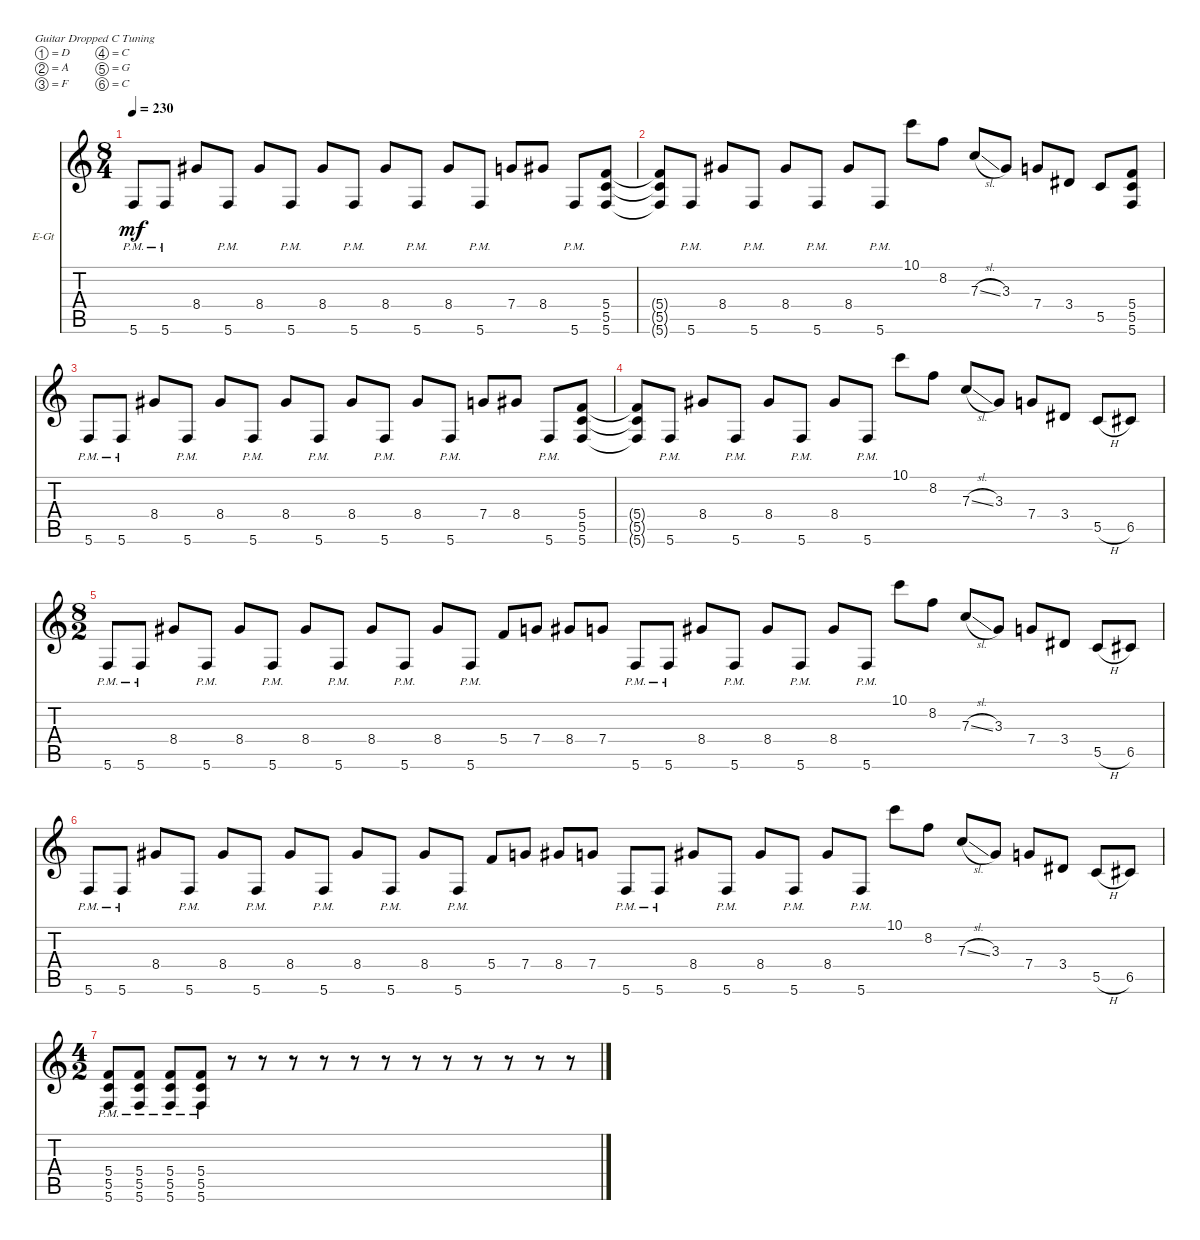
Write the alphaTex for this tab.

\defaultSystemsLayout 4
\bracketExtendMode nobrackets
\firstSystemTrackNameOrientation horizontal
\otherSystemsTrackNameOrientation horizontal
\track ("Rhythm Guitar" "E-Gt") {instrument distortionguitar}
\staff {score tabs}
\tuning (D4 A3 F3 C3 G2 C2)
\ts (8 4)
\tempo 230
\clef g2
\ks c
5.6{pm}.8{dy mf} 5.6{pm}.8 8.4.8 5.6{pm}.8 8.4.8 5.6{pm}.8 8.4.8 5.6{pm}.8 8.4.8 5.6{pm}.8 8.4.8 5.6{pm}.8 7.4.8 8.4.8 5.6{pm}.8 (5.6 5.5 5.4).8 |
(5.6{t} 5.5{t} 5.4{t}).8 5.6{pm}.8 8.4.8 5.6{pm}.8 8.4.8 5.6{pm}.8 8.4.8 5.6{pm}.8 10.1.8 8.2.8 7.3{sl}.8 3.3.8 7.4.8 3.4.8 5.5.8 (5.6 5.5 5.4).8 |
5.6{pm}.8 5.6{pm}.8 8.4.8 5.6{pm}.8 8.4.8 5.6{pm}.8 8.4.8 5.6{pm}.8 8.4.8 5.6{pm}.8 8.4.8 5.6{pm}.8 7.4.8 8.4.8 5.6{pm}.8 (5.6 5.5 5.4).8 |
(5.6{t} 5.5{t} 5.4{t}).8 5.6{pm}.8 8.4.8 5.6{pm}.8 8.4.8 5.6{pm}.8 8.4.8 5.6{pm}.8 10.1.8 8.2.8 7.3{sl}.8 3.3.8 7.4.8 3.4.8 5.5{h}.8 6.5.8 |
\ts (8 2)
5.6{pm}.8 5.6{pm}.8 8.4.8 5.6{pm}.8 8.4.8 5.6{pm}.8 8.4.8 5.6{pm}.8 8.4.8 5.6{pm}.8 8.4.8 5.6{pm}.8 5.4.8 7.4.8 8.4.8 7.4.8 5.6{pm}.8 5.6{pm}.8 8.4.8 5.6{pm}.8 8.4.8 5.6{pm}.8 8.4.8 5.6{pm}.8 10.1.8 8.2.8 7.3{sl}.8 3.3.8 7.4.8 3.4.8 5.5{h}.8 6.5.8 |
5.6{pm}.8 5.6{pm}.8 8.4.8 5.6{pm}.8 8.4.8 5.6{pm}.8 8.4.8 5.6{pm}.8 8.4.8 5.6{pm}.8 8.4.8 5.6{pm}.8 5.4.8 7.4.8 8.4.8 7.4.8 5.6{pm}.8 5.6{pm}.8 8.4.8 5.6{pm}.8 8.4.8 5.6{pm}.8 8.4.8 5.6{pm}.8 10.1.8 8.2.8 7.3{sl}.8 3.3.8 7.4.8 3.4.8 5.5{h}.8 6.5.8 |
\ts (4 2)
(5.6{pm} 5.4{pm} 5.5{pm}).8 (5.6{pm} 5.5{pm} 5.4{pm}).8 (5.6{pm} 5.4{pm} 5.5{pm}).8 (5.6{pm} 5.5{pm} 5.4{pm}).8 r.8 r.8 r.8 r.8 r.8 r.8 r.8 r.8 r.8 r.8 r.8 r.8
